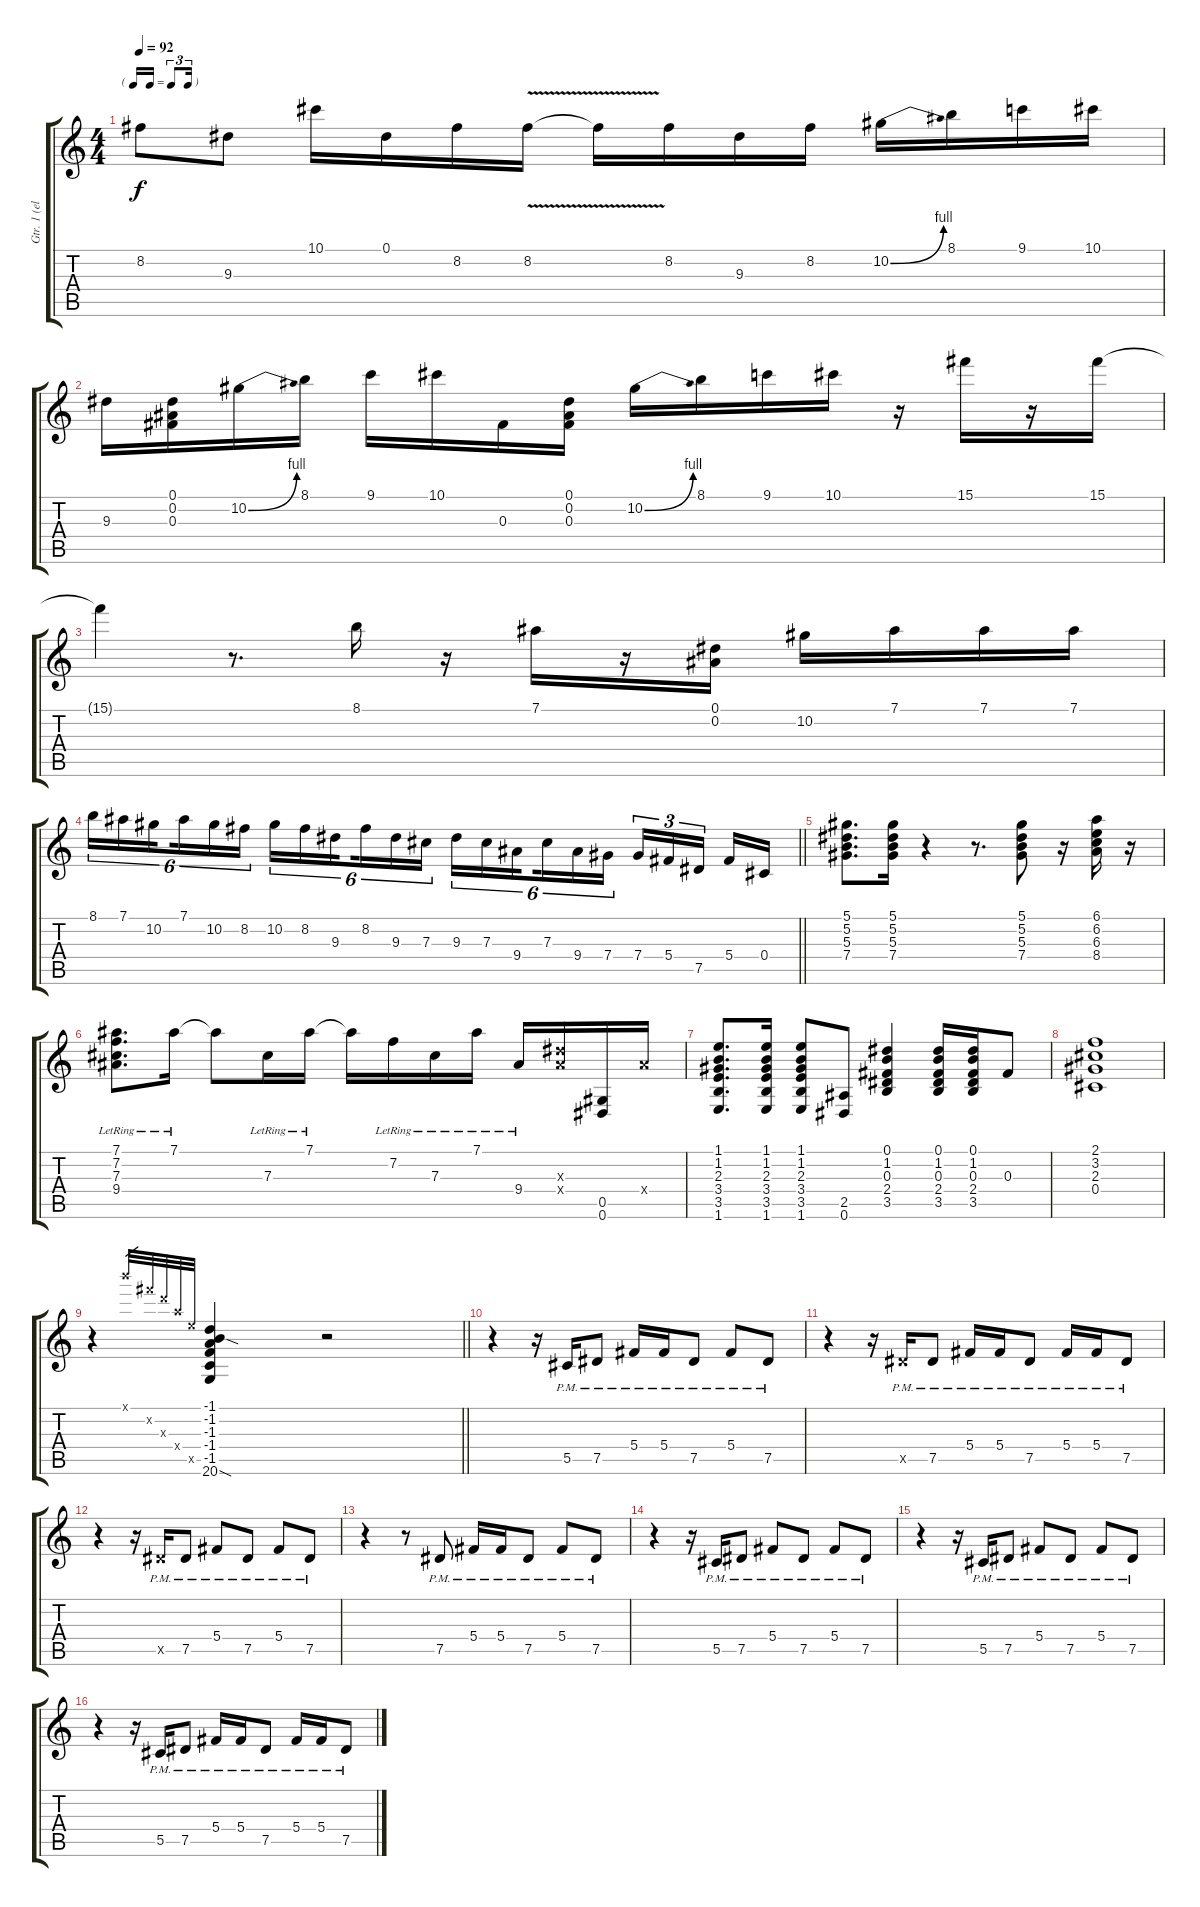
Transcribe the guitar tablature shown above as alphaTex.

\track ("Gtr. 1 (elec. w/dirty tone)" "Gtr. 1 (el") {instrument electricguitarclean}
\staff {score tabs}
\tuning (Eb4 Bb3 Gb3 Db3 Ab2 Eb2) {hide}
\ts (4 4)
\tf triplet16th
\tempo 92
\clef g2
\ks c
8.2{t}.8{dy f} 9.3.8 10.1.16 0.1.16 8.2.16 8.2{v}.16 8.2{v t}.16 8.2.16 9.3.16 8.2.16 10.2{be (bend 0 0 60 4)}.16 8.1.16 9.1.16 10.1.16 |
9.3.16 (0.1 0.2 0.3).16 10.2{be (bend 0 0 60 4)}.16 8.1.16 9.1.16 10.1.16 0.3.16 (0.1 0.2 0.3).16 10.2{be (bend 0 0 60 4)}.16 8.1.16 9.1.16 10.1.16 r.16 15.1.16 r.16 15.1.16 |
15.1{t}.4 r.8{d} 8.1.16 r.16 7.1.16 r.16 (0.1 0.2).16 10.2.16 7.1.16 7.1.16 7.1.16 |
\barLineRight lightlight
8.1.16{tu (6 4)} 7.1.16{tu (6 4)} 10.2.16{tu (6 4) beam splitsecondary} 7.1.16{tu (6 4)} 10.2.16{tu (6 4)} 8.2.16{tu (6 4)} 10.2.16{tu (6 4)} 8.2.16{tu (6 4)} 9.3.16{tu (6 4) beam splitsecondary} 8.2.16{tu (6 4)} 9.3.16{tu (6 4)} 7.3.16{tu (6 4)} 9.3.16{tu (6 4)} 7.3.16{tu (6 4)} 9.4.16{tu (6 4) beam splitsecondary} 7.3.16{tu (6 4)} 9.4.16{tu (6 4)} 7.4.16{tu (6 4)} 7.4.16{tu (3 2)} 5.4.16{tu (3 2)} 7.5.16{tu (3 2) beam splitsecondary} 5.4.16 0.4.16 |
(5.1 5.2 5.3 7.4).8{d} (5.1 5.2 5.3 7.4).16 r.4 r.8{d} (5.1 5.2 5.3 7.4).8 r.16 (6.1 6.2 6.3 8.4).16 r.16 |
(7.1{lr} 7.2{lr} 7.3{lr} 9.4{lr}).8{d} 7.1{lr}.16 7.1{t}.8 7.3{lr}.16 7.1{lr}.16 7.1{t}.16 7.2{lr}.16 7.3{lr}.16 7.1{lr}.16 9.4{lr}.16 (9.3{x} 9.4{x}).16 (0.5 0.6).16 9.4{x}.16 |
(1.1 1.2 2.3 3.4 3.5 1.6).8{d} (1.1 1.2 2.3 3.4 3.5 1.6).16 (1.1 1.2 2.3 3.4 3.5 1.6).8 (2.5 0.6).8 (0.1 1.2 0.3 2.4 3.5).4 (0.1 1.2 0.3 2.4 3.5).16 (0.1 1.2 0.3 2.4 3.5).16 0.3.8 |
(2.1 3.2 2.3 0.4).1 |
\barLineRight lightlight
r.4 20.1{x}.32{gr} 20.2{x}.32{gr} 20.3{x}.32{gr} 20.4{x}.32{gr} 20.5{x}.32{gr} (-1.1 -1.2 -1.3 -1.4 -1.5 20.6{sod}).4 r.2 |
r.4 r.16 5.5{pm}.16 7.5{pm}.8 5.4{pm}.16 5.4{pm}.16 7.5{pm}.8 5.4{pm}.8 7.5{pm}.8 |
r.4 r.16 7.5{pm x}.16 7.5{pm}.8 5.4{pm}.16 5.4{pm}.16 7.5{pm}.8 5.4{pm}.16 5.4{pm}.16 7.5{pm}.8 |
r.4 r.16 7.5{pm x}.16 7.5{pm}.8 5.4{pm}.8 7.5{pm}.8 5.4{pm}.8 7.5{pm}.8 |
r.4 r.8 7.5{pm}.8 5.4{pm}.16 5.4{pm}.16 7.5{pm}.8 5.4{pm}.8 7.5{pm}.8 |
r.4 r.16 5.5{pm}.16 7.5{pm}.8 5.4{pm}.8 7.5{pm}.8 5.4{pm}.8 7.5{pm}.8 |
r.4 r.16 5.5{pm}.16 7.5{pm}.8 5.4{pm}.8 7.5{pm}.8 5.4{pm}.8 7.5{pm}.8 |
r.4 r.16 5.5{pm}.16 7.5{pm}.8 5.4{pm}.16 5.4{pm}.16 7.5{pm}.8 5.4{pm}.16 5.4{pm}.16 7.5{pm}.8
